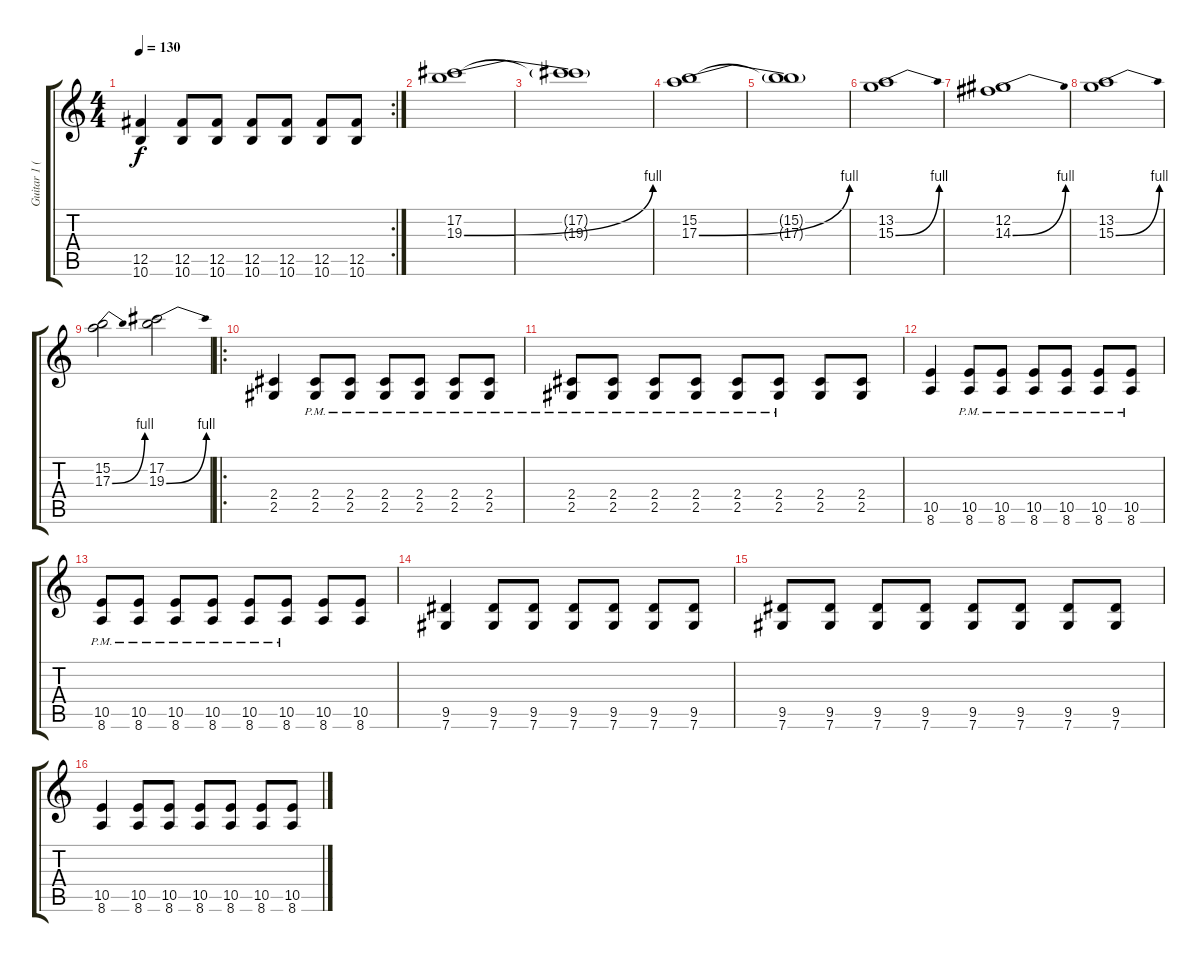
\track ("Guitar 1 (Lead)" "Guitar 1 (") {instrument distortionguitar}
\staff {score tabs}
\tuning (Db4 Ab3 E3 B2 Gb2 Db2) {hide}
\rc 2
\ts (4 4)
\tempo 130
\clef g2
\ks c
(12.5 10.6).4{dy f} (12.5 10.6).8 (12.5 10.6).8 (12.5 10.6).8 (12.5 10.6).8 (12.5 10.6).8 (12.5 10.6).8 |
(17.2 19.3{be (bend 0 0 60 4)}).1 |
(17.2{t} 19.3{t}).1 |
(15.2 17.3{be (bend 0 0 60 4)}).1 |
(15.2{t} 17.3{t}).1 |
(13.2 15.3{be (bend 0 0 60 4)}).1 |
(12.2 14.3{be (bend 0 0 60 4)}).1 |
(13.2 15.3{be (bend 0 0 60 4)}).1 |
(15.2 17.3{be (bend 0 0 60 4)}).2 (17.2 19.3{be (bend 0 0 60 4)}).2 |
\ro
(2.4 2.5).4 (2.4 2.5{pm}).8 (2.4 2.5{pm}).8 (2.4 2.5{pm}).8 (2.4 2.5{pm}).8 (2.4 2.5{pm}).8 (2.4 2.5{pm}).8 |
(2.4 2.5{pm}).8 (2.4 2.5{pm}).8 (2.4 2.5{pm}).8 (2.4 2.5{pm}).8 (2.4 2.5{pm}).8 (2.4 2.5{pm}).8 (2.4 2.5).8 (2.4 2.5).8 |
(10.5 8.6).4 (10.5{pm} 8.6).8 (10.5{pm} 8.6).8 (10.5{pm} 8.6).8 (10.5{pm} 8.6).8 (10.5{pm} 8.6).8 (10.5{pm} 8.6).8 |
(10.5{pm} 8.6).8 (10.5{pm} 8.6).8 (10.5{pm} 8.6).8 (10.5{pm} 8.6).8 (10.5{pm} 8.6).8 (10.5{pm} 8.6).8 (10.5 8.6).8 (10.5 8.6).8 |
(9.5 7.6).4 (9.5 7.6).8 (9.5 7.6).8 (9.5 7.6).8 (9.5 7.6).8 (9.5 7.6).8 (9.5 7.6).8 |
(9.5 7.6).8 (9.5 7.6).8 (9.5 7.6).8 (9.5 7.6).8 (9.5 7.6).8 (9.5 7.6).8 (9.5 7.6).8 (9.5 7.6).8 |
(10.5 8.6).4 (10.5 8.6).8 (10.5 8.6).8 (10.5 8.6).8 (10.5 8.6).8 (10.5 8.6).8 (10.5 8.6).8
